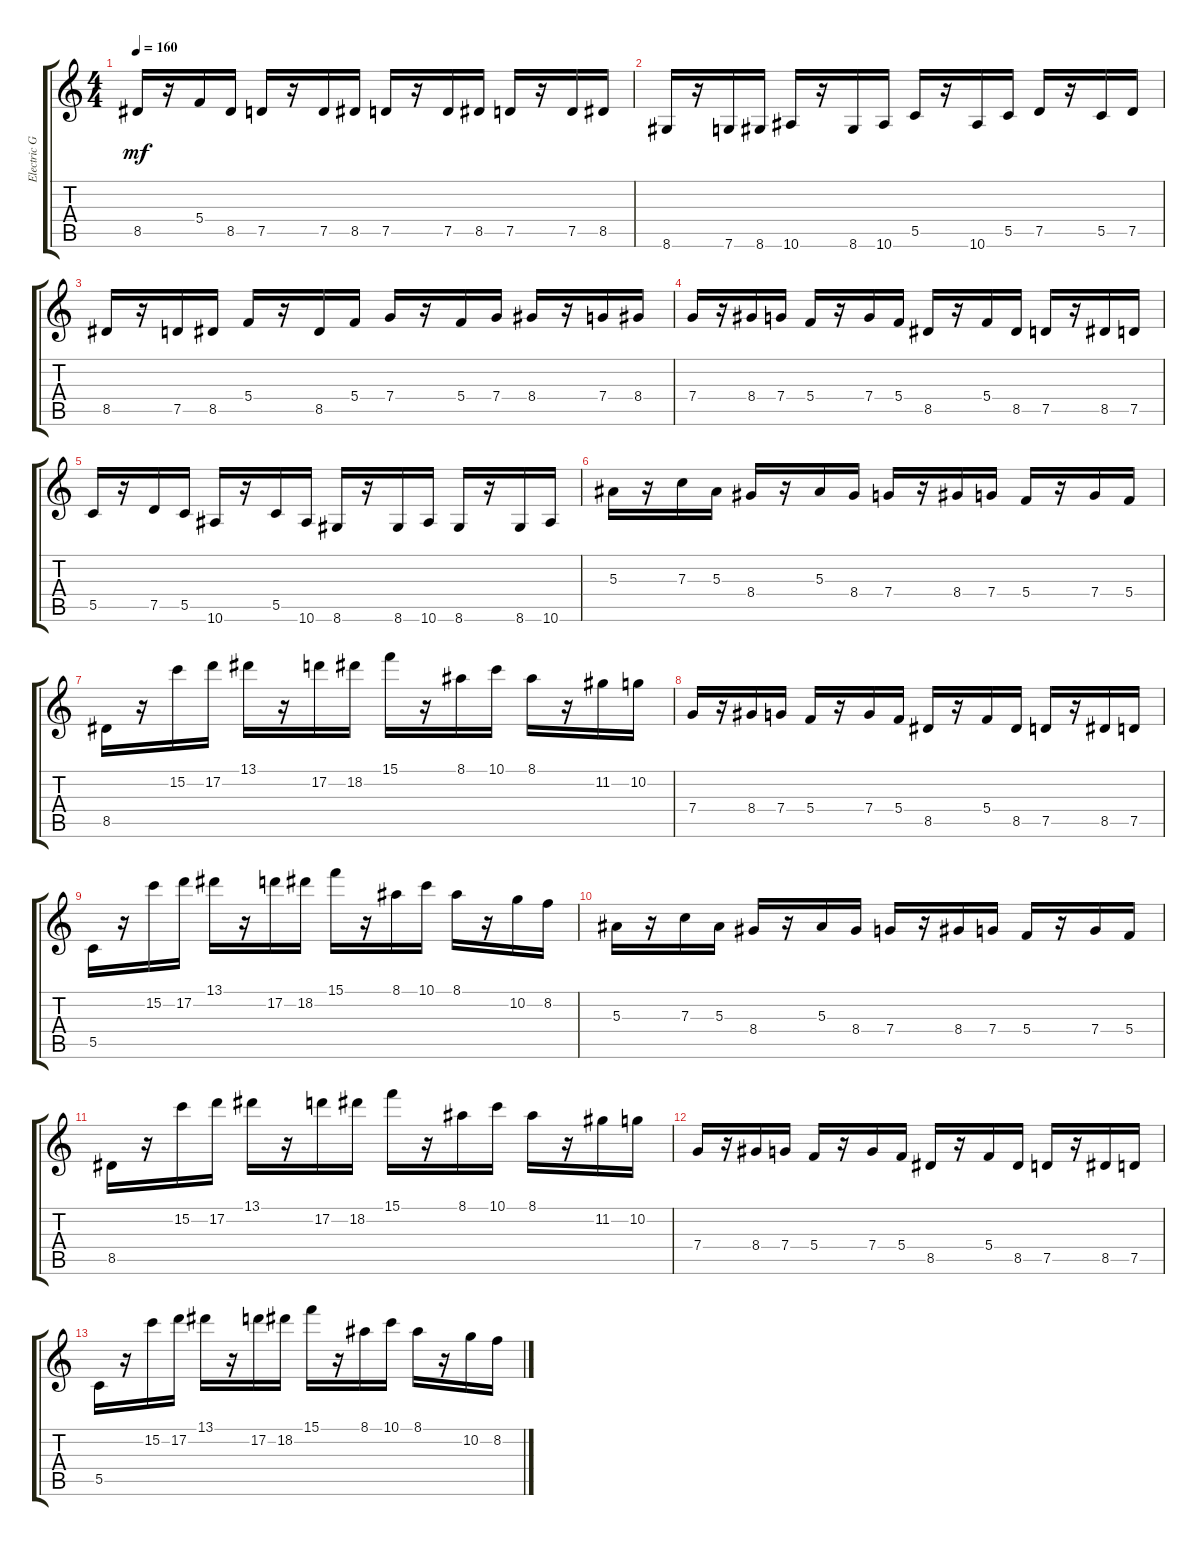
\track ("Electric Guitar" "Electric G") {instrument distortionguitar}
\staff {score tabs}
\tuning (D4 A3 F3 C3 G2 C2) {hide}
\ts (4 4)
\tempo 160
\clef g2
\ks c
8.5.16{dy mf} r.16 5.4.16 8.5.16 7.5.16 r.16 7.5.16 8.5.16 7.5.16 r.16 7.5.16 8.5.16 7.5.16 r.16 7.5.16 8.5.16 |
8.6.16 r.16 7.6.16 8.6.16 10.6.16 r.16 8.6.16 10.6.16 5.5.16 r.16 10.6.16 5.5.16 7.5.16 r.16 5.5.16 7.5.16 |
8.5.16 r.16 7.5.16 8.5.16 5.4.16 r.16 8.5.16 5.4.16 7.4.16 r.16 5.4.16 7.4.16 8.4.16 r.16 7.4.16 8.4.16 |
7.4.16 r.16 8.4.16 7.4.16 5.4.16 r.16 7.4.16 5.4.16 8.5.16 r.16 5.4.16 8.5.16 7.5.16 r.16 8.5.16 7.5.16 |
5.5.16 r.16 7.5.16 5.5.16 10.6.16 r.16 5.5.16 10.6.16 8.6.16 r.16 8.6.16 10.6.16 8.6.16 r.16 8.6.16 10.6.16 |
5.3.16 r.16 7.3.16 5.3.16 8.4.16 r.16 5.3.16 8.4.16 7.4.16 r.16 8.4.16 7.4.16 5.4.16 r.16 7.4.16 5.4.16 |
8.5.16 r.16 15.2.16 17.2.16 13.1.16 r.16 17.2.16 18.2.16 15.1.16 r.16 8.1.16 10.1.16 8.1.16 r.16 11.2.16 10.2.16 |
7.4.16 r.16 8.4.16 7.4.16 5.4.16 r.16 7.4.16 5.4.16 8.5.16 r.16 5.4.16 8.5.16 7.5.16 r.16 8.5.16 7.5.16 |
5.5.16 r.16 15.2.16 17.2.16 13.1.16 r.16 17.2.16 18.2.16 15.1.16 r.16 8.1.16 10.1.16 8.1.16 r.16 10.2.16 8.2.16 |
5.3.16 r.16 7.3.16 5.3.16 8.4.16 r.16 5.3.16 8.4.16 7.4.16 r.16 8.4.16 7.4.16 5.4.16 r.16 7.4.16 5.4.16 |
8.5.16 r.16 15.2.16 17.2.16 13.1.16 r.16 17.2.16 18.2.16 15.1.16 r.16 8.1.16 10.1.16 8.1.16 r.16 11.2.16 10.2.16 |
7.4.16 r.16 8.4.16 7.4.16 5.4.16 r.16 7.4.16 5.4.16 8.5.16 r.16 5.4.16 8.5.16 7.5.16 r.16 8.5.16 7.5.16 |
5.5.16 r.16 15.2.16 17.2.16 13.1.16 r.16 17.2.16 18.2.16 15.1.16 r.16 8.1.16 10.1.16 8.1.16 r.16 10.2.16 8.2.16
